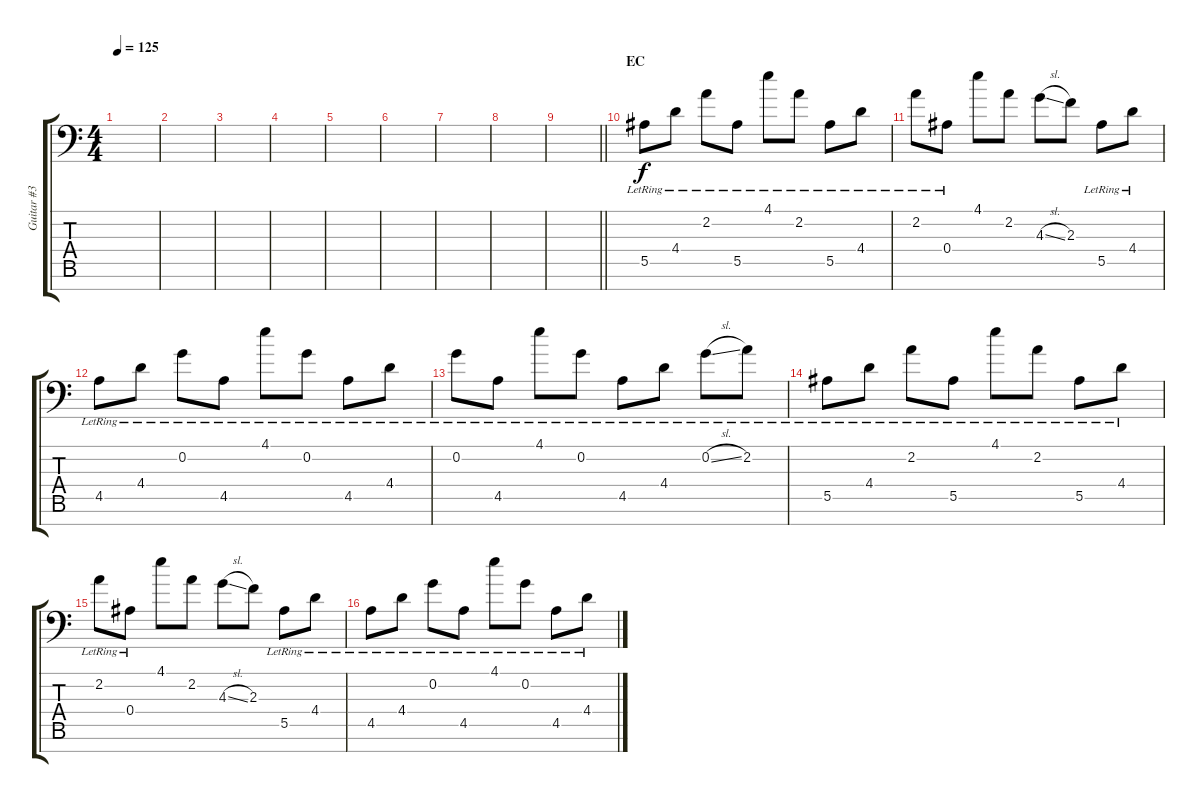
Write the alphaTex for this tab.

\track ("Guitar #3" "Guitar #3") {instrument distortionguitar}
\staff {score tabs}
\tuning (C4 G3 Eb3 Bb2 F2 C2 G1) {hide}
\ts (4 4)
\tempo 125
\clef f4
\ks c
|
|
|
|
|
|
|
|
\barLineRight lightlight
|
\section ("" "EC")
5.5{lr}.8 4.4{lr}.8 2.2{lr}.8 5.5{lr}.8 4.1{lr}.8 2.2{lr}.8 5.5{lr}.8 4.4{lr}.8 |
2.2{lr}.8 0.4{lr}.8 4.1.8 2.2.8 4.3{sl}.8 2.3.8 5.5{lr}.8 4.4{lr}.8 |
4.5{lr}.8 4.4{lr}.8 0.2{lr}.8 4.5{lr}.8 4.1{lr}.8 0.2{lr}.8 4.5{lr}.8 4.4{lr}.8 |
0.2{lr}.8 4.5{lr}.8 4.1{lr}.8 0.2{lr}.8 4.5{lr}.8 4.4{lr}.8 0.2{sl lr}.8 2.2{lr}.8 |
5.5{lr}.8 4.4{lr}.8 2.2{lr}.8 5.5{lr}.8 4.1{lr}.8 2.2{lr}.8 5.5{lr}.8 4.4{lr}.8 |
2.2{lr}.8 0.4{lr}.8 4.1.8 2.2.8 4.3{sl}.8 2.3.8 5.5{lr}.8 4.4{lr}.8 |
4.5{lr}.8 4.4{lr}.8 0.2{lr}.8 4.5{lr}.8 4.1{lr}.8 0.2{lr}.8 4.5{lr}.8 4.4{lr}.8
